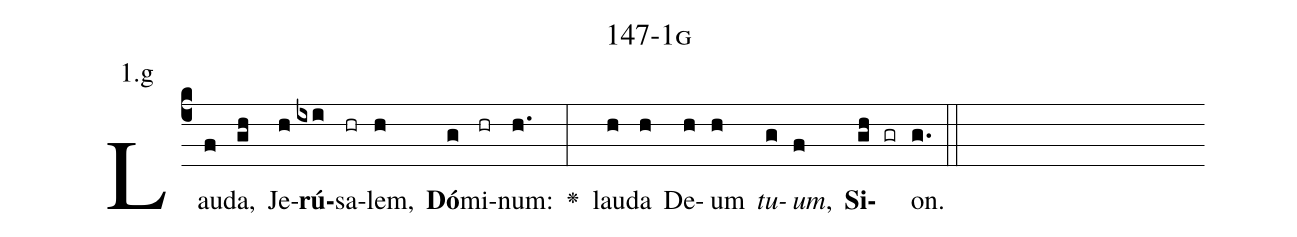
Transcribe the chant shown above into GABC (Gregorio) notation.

name: 147-1g;
annotation: 1.g;
%%
(c4)Lau(f)da,(gh) Je(h)<b>rú</b>(ixi)sa(hr)lem,(h) <b>Dó</b>(g)mi(hr)num:(h.) <v>\greheightstar</v>(:) lau(h)da(h) De(h)um(h) <i>tu</i>(g)<i>um</i>,(f) <b>Si</b>(gh gr)on.(g.) (::)


%E(h) u(h) o(g) u(f) a(gh) e.(g.) (::)
